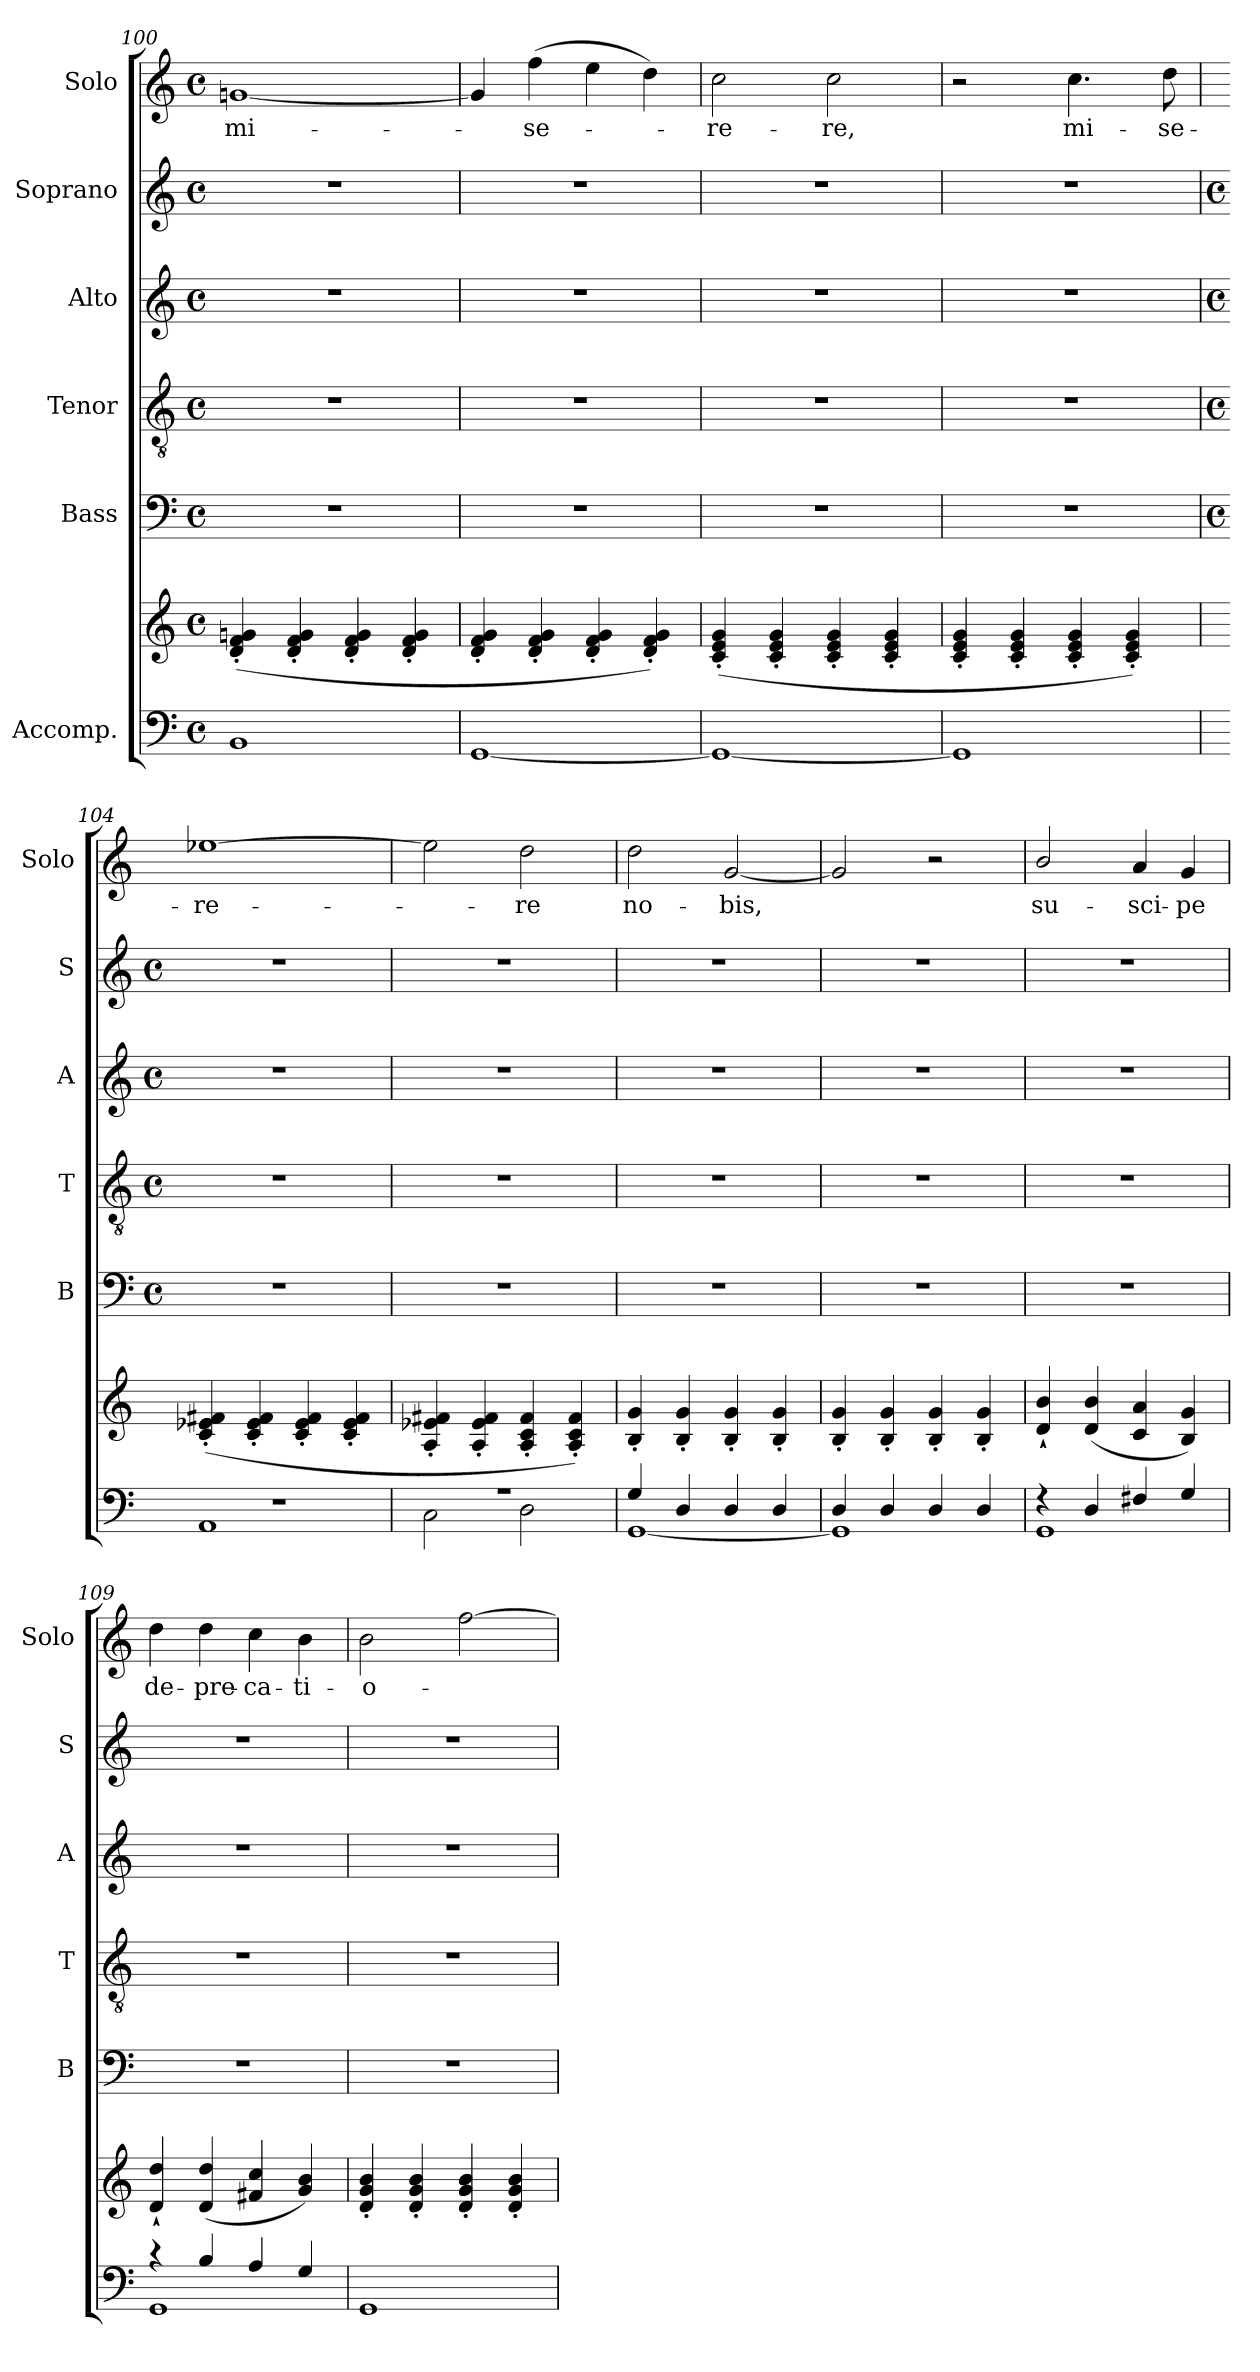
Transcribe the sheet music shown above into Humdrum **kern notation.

**kern	**kern	**kern	**kern	**kern	**kern	**kern	**text
*part6	*part6	*part5	*part4	*part3	*part2	*part1	*part1
*staff7	*staff6	*staff5	*staff4	*staff3	*staff2	*staff1	*staff1
*I"Accomp.	*	*I"Bass	*I"Tenor	*I"Alto	*I"Soprano	*I"Solo	*
*	*	*I'B	*I'T	*I'A	*I'S	*I'Solo	*
*clefF4	*clefG2	*clefF4	*clefGv2	*clefG2	*clefG2	*clefG2	*
*k[]	*k[]	*k[]	*k[]	*k[]	*k[]	*k[]	*
*C:	*C:	*C:	*C:	*C:	*C:	*C:	*
*M4/4	*M4/4	*M4/4	*M4/4	*M4/4	*M4/4	*M4/4	*
*met(c)	*met(c)	*met(c)	*met(c)	*met(c)	*met(c)	*met(c)	*
=100	=100	=100	=100	=100	=100	=100	=100
!	!	!	!	!	!	!	!LO:LY:b
1BB	(<4d' 4f' 4gn'	1r	1r	1r	1r	[1gn	mi-
.	4d' 4f' 4g'	.	.	.	.	.	.
.	4d' 4f' 4g'	.	.	.	.	.	.
.	4d' 4f' 4g'	.	.	.	.	.	.
=101	=101	=101	=101	=101	=101	=101	=101
[1GG	4d' 4f' 4g'	1r	1r	1r	1r	4g]	.
!	!	!	!	!	!	!	!LO:LY:b
.	4d' 4f' 4g'	.	.	.	.	(>4ff	se-
.	4d' 4f' 4g'	.	.	.	.	4ee	.
.	4d' 4f' 4g')	.	.	.	.	4dd)	.
=102	=102	=102	=102	=102	=102	=102	=102
!	!	!	!	!	!	!	!LO:LY:b
1GG_	(<4c' 4e' 4g'	1r	1r	1r	1r	2cc	re-
.	4c' 4e' 4g'	.	.	.	.	.	.
!	!	!	!	!	!	!	!LO:LY:b
.	4c' 4e' 4g'	.	.	.	.	2cc	-re,
.	4c' 4e' 4g'	.	.	.	.	.	.
=103	=103	=103	=103	=103	=103	=103	=103
1GG]	4c' 4e' 4g'	1r	1r	1r	1r	2r	.
.	4c' 4e' 4g'	.	.	.	.	.	.
!	!	!	!	!	!	!	!LO:LY:b
.	4c' 4e' 4g'	.	.	.	.	4.cc	mi-
.	4c' 4e' 4g')	.	.	.	.	.	.
!	!	!	!	!	!	!	!LO:LY:b
.	.	.	.	.	.	8dd	-se-
!!LO:LB:g=z
=104	=104	=104	=104	=104	=104	=104	=104
*	*	*M4/4	*M4/4	*M4/4	*M4/4	*	*
*	*	*met(c)	*met(c)	*met(c)	*met(c)	*	*
*^	*	*	*	*	*	*	*
!	!	!	!	!	!	!	!	!LO:LY:b
1r	1AA	(<4c' 4e-X' 4f#X'	1r	1r	1r	1r	[1ee-X	-re-
.	.	4c' 4e-' 4f#'	.	.	.	.	.	.
.	.	4c' 4e-' 4f#'	.	.	.	.	.	.
.	.	4c' 4e-' 4f#'	.	.	.	.	.	.
=105	=105	=105	=105	=105	=105	=105	=105	=105
1r	2C	4A' 4e-X' 4f#X'	1r	1r	1r	1r	2ee-]	.
.	.	4A' 4e-' 4f#'	.	.	.	.	.	.
!	!	!	!	!	!	!	!	!LO:LY:b
.	2D	4A' 4c' 4f#'	.	.	.	.	2dd	re
.	.	4A' 4c' 4f#')	.	.	.	.	.	.
=106	=106	=106	=106	=106	=106	=106	=106	=106
!	!	!	!	!	!	!	!	!LO:LY:b
4G/	[1GG	4B' 4g'	1r	1r	1r	1r	2dd	no-
4D/	.	4B' 4g'	.	.	.	.	.	.
!	!	!	!	!	!	!	!	!LO:LY:b
4D/	.	4B' 4g'	.	.	.	.	[2g	-bis,
4D/	.	4B' 4g'	.	.	.	.	.	.
=107	=107	=107	=107	=107	=107	=107	=107	=107
4D/	1GG]	4B' 4g'	1r	1r	1r	1r	2g]	.
4D/	.	4B' 4g'	.	.	.	.	.	.
4D/	.	4B' 4g'	.	.	.	.	2r	.
4D/	.	4B' 4g'	.	.	.	.	.	.
=108	=108	=108	=108	=108	=108	=108	=108	=108
!	!	!	!	!	!	!	!	!LO:LY:b
4r	1GG	4d` 4b`	1r	1r	1r	1r	2b/	su-
4D/	.	(<4d 4b	.	.	.	.	.	.
!	!	!	!	!	!	!	!	!LO:LY:b
4F#X/	.	4c 4a	.	.	.	.	4a	-sci-
!	!	!	!	!	!	!	!	!LO:LY:b
4G/	.	4B 4g)	.	.	.	.	4g	-pe
=109	=109	=109	=109	=109	=109	=109	=109	=109
!	!	!	!	!	!	!	!	!LO:LY:b
4r	1GG	4d` 4dd`	1r	1r	1r	1r	4dd	de-
!	!	!	!	!	!	!	!	!LO:LY:b
4B/	.	(<4d 4dd	.	.	.	.	4dd	-pre-
!	!	!	!	!	!	!	!	!LO:LY:b
4A/	.	4f#X 4cc	.	.	.	.	4cc	-ca-
!	!	!	!	!	!	!	!	!LO:LY:b
4G/	.	4g 4b)	.	.	.	.	4b	-ti-
=110	=110	=110	=110	=110	=110	=110	=110	=110
!	!	!	!	!	!	!	!	!LO:LY:b
1ryy	1GG	4d' 4g' 4b'	1r	1r	1r	1r	2b	-o-
.	.	4d' 4g' 4b'	.	.	.	.	.	.
.	.	4d' 4g' 4b'	.	.	.	.	[2ff	.
.	.	4d' 4g' 4b'	.	.	.	.	.	.
*v	*v	*	*	*	*	*	*	*
=	=	=	=	=	=	=	=
*-	*-	*-	*-	*-	*-	*-	*-
